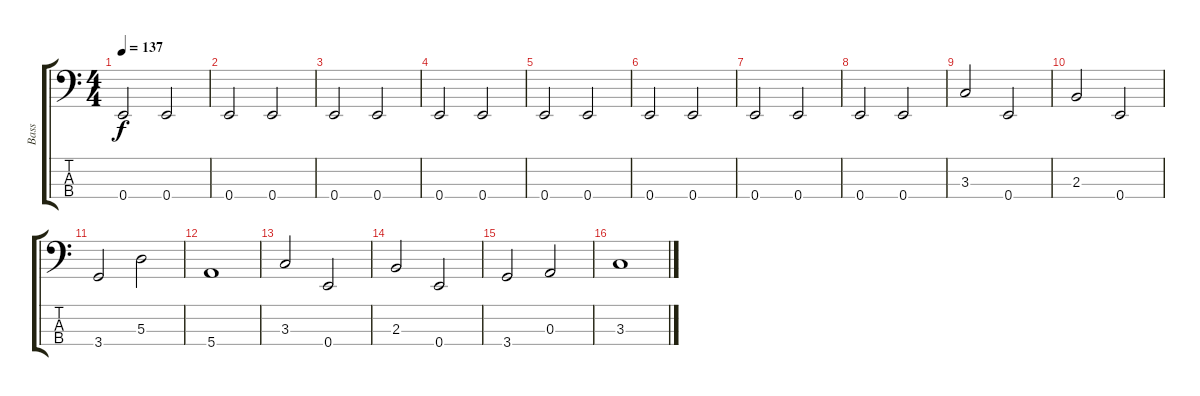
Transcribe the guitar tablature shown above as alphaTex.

\track ("Bass" "Bass") {instrument electricbasspick}
\staff {score tabs}
\tuning (G2 D2 A1 E1) {hide}
\ts (4 4)
\tempo 137
\clef f4
\ks c
0.4.2{dy f} 0.4.2 |
0.4.2 0.4.2 |
0.4.2 0.4.2 |
0.4.2 0.4.2 |
0.4.2 0.4.2 |
0.4.2 0.4.2 |
0.4.2 0.4.2 |
0.4.2 0.4.2 |
3.3.2 0.4.2 |
2.3.2 0.4.2 |
3.4.2 5.3.2 |
5.4.1 |
3.3.2 0.4.2 |
2.3.2 0.4.2 |
3.4.2 0.3.2 |
3.3.1
